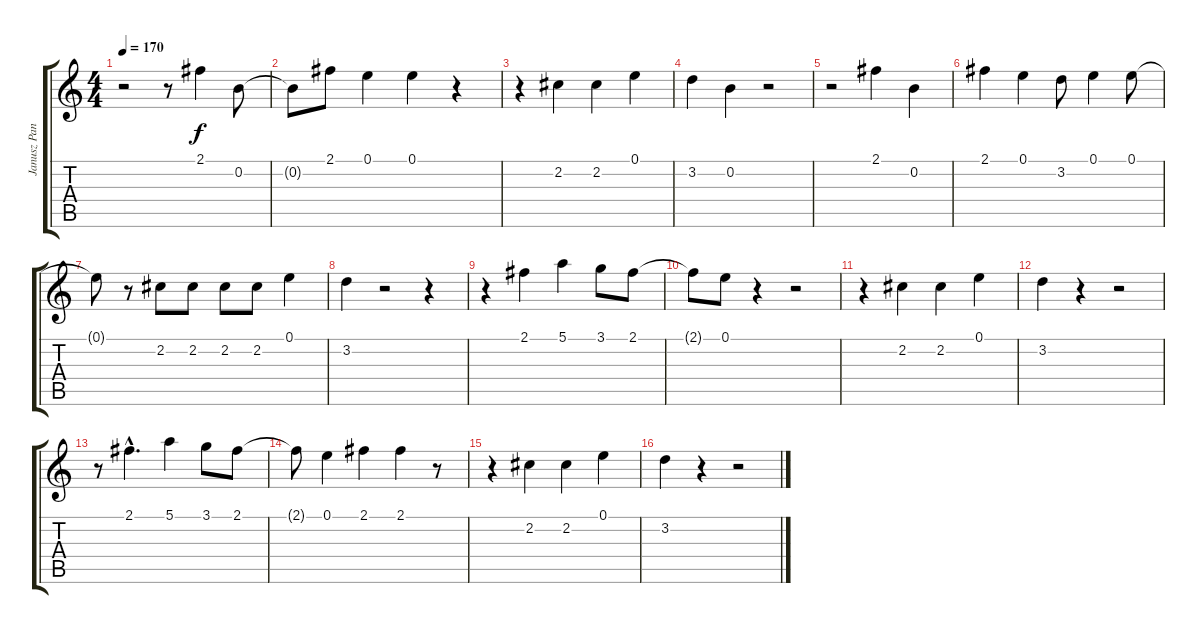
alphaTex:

\track ("Janusz Panasewicz" "Janusz Pan") {instrument electricguitarjazz}
\staff {score tabs}
\tuning (E4 B3 G3 D3 A2 E2) {hide}
\ts (4 4)
\tempo 170
\clef g2
\ks c
r.2{dy f} r.8 2.1.4 0.2.8 |
0.2{t}.8 2.1.8 0.1.4 0.1.4 r.4 |
r.4 2.2.4 2.2.4 0.1.4 |
3.2.4 0.2.4 r.2 |
r.2 2.1.4 0.2.4 |
2.1.4 0.1.4 3.2.8 0.1.4 0.1.8 |
0.1{t}.8 r.8 2.2.8 2.2.8 2.2.8 2.2.8 0.1.4 |
3.2.4 r.2 r.4 |
r.4 2.1.4 5.1.4 3.1.8 2.1.8 |
2.1{t}.8 0.1.8 r.4 r.2 |
r.4 2.2.4 2.2.4 0.1.4 |
3.2.4 r.4 r.2 |
r.8 2.1{hac}.4{d} 5.1.4 3.1.8 2.1.8 |
2.1{t}.8 0.1.4 2.1.4 2.1.4 r.8 |
r.4 2.2.4 2.2.4 0.1.4 |
3.2.4 r.4 r.2
